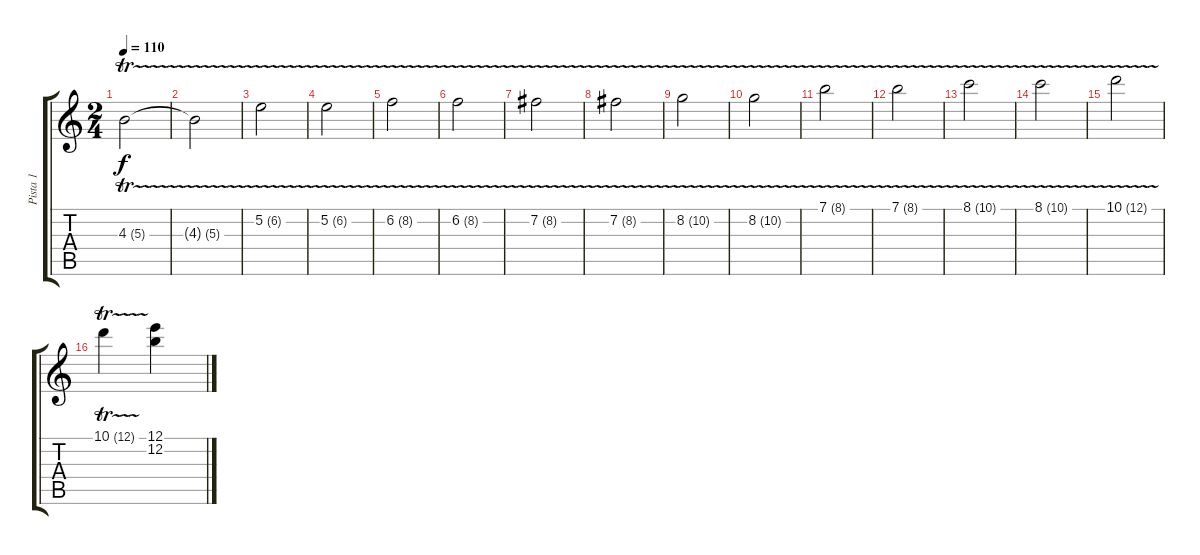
\track ("Pista 1" "Pista 1") {instrument overdrivenguitar}
\staff {score tabs}
\tuning (E4 B3 G3 D3 A2 E2) {hide}
\ts (2 4)
\tempo 110
\clef g2
\ks c
4.3{tr (5 16) t}.2{dy f} |
4.3{tr (5 16) t}.2 |
5.2{tr (6 16)}.2 |
5.2{tr (6 16)}.2 |
6.2{tr (8 16)}.2 |
6.2{tr (8 16)}.2 |
7.2{tr (8 16)}.2 |
7.2{tr (8 16)}.2 |
8.2{tr (10 16)}.2 |
8.2{tr (10 16)}.2 |
7.1{tr (8 16)}.2 |
7.1{tr (8 16)}.2 |
8.1{tr (10 16)}.2 |
8.1{tr (10 16)}.2 |
10.1{tr (12 16)}.2 |
10.1{tr (12 16)}.4 (12.1 12.2).4
